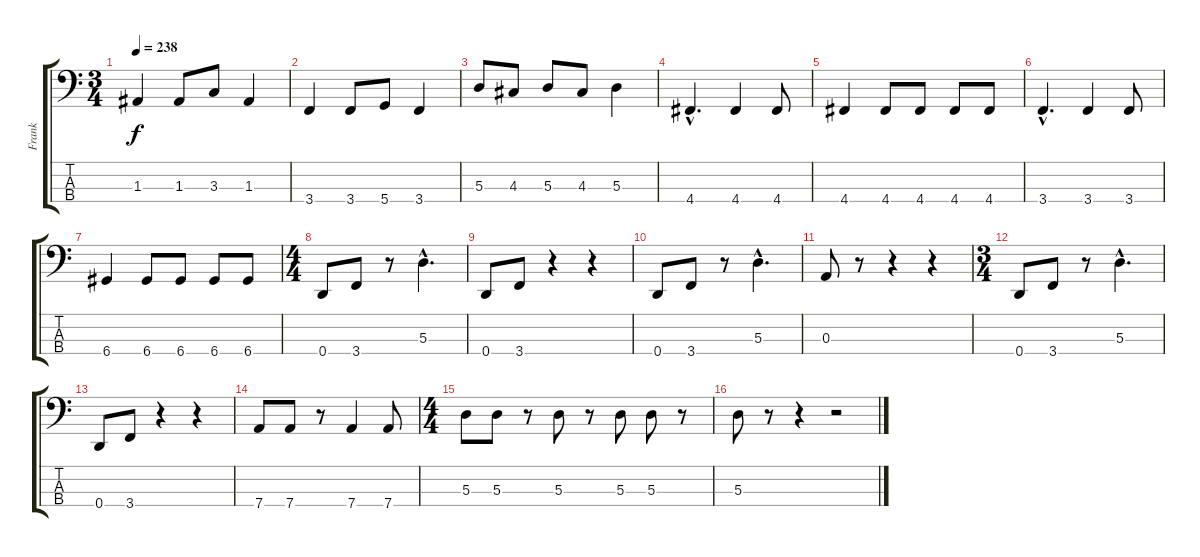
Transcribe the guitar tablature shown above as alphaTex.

\track ("Frank" "Frank") {instrument electricbassfinger}
\staff {score tabs}
\tuning (G2 D2 A1 D1) {hide}
\ts (3 4)
\tempo 238
\clef f4
\ks c
1.3.4{dy f} 1.3.8 3.3.8 1.3.4 |
3.4.4 3.4.8 5.4.8 3.4.4 |
5.3.8 4.3.8 5.3.8 4.3.8 5.3.4 |
4.4{hac}.4{d} 4.4.4 4.4.8 |
4.4.4 4.4.8 4.4.8 4.4.8 4.4.8 |
3.4{hac}.4{d} 3.4.4 3.4.8 |
6.4.4 6.4.8 6.4.8 6.4.8 6.4.8 |
\ts (4 4)
0.4.8 3.4.8 r.8 5.3{hac}.4{d} |
0.4.8 3.4.8 r.4 r.4 |
0.4.8 3.4.8 r.8 5.3{hac}.4{d} |
0.3.8 r.8 r.4 r.4 |
\ts (3 4)
0.4.8 3.4.8 r.8 5.3{hac}.4{d} |
0.4.8 3.4.8 r.4 r.4 |
7.4.8 7.4.8 r.8 7.4.4 7.4.8 |
\ts (4 4)
5.3.8 5.3.8 r.8 5.3.8 r.8 5.3.8 5.3.8 r.8 |
5.3.8 r.8 r.4 r.2
